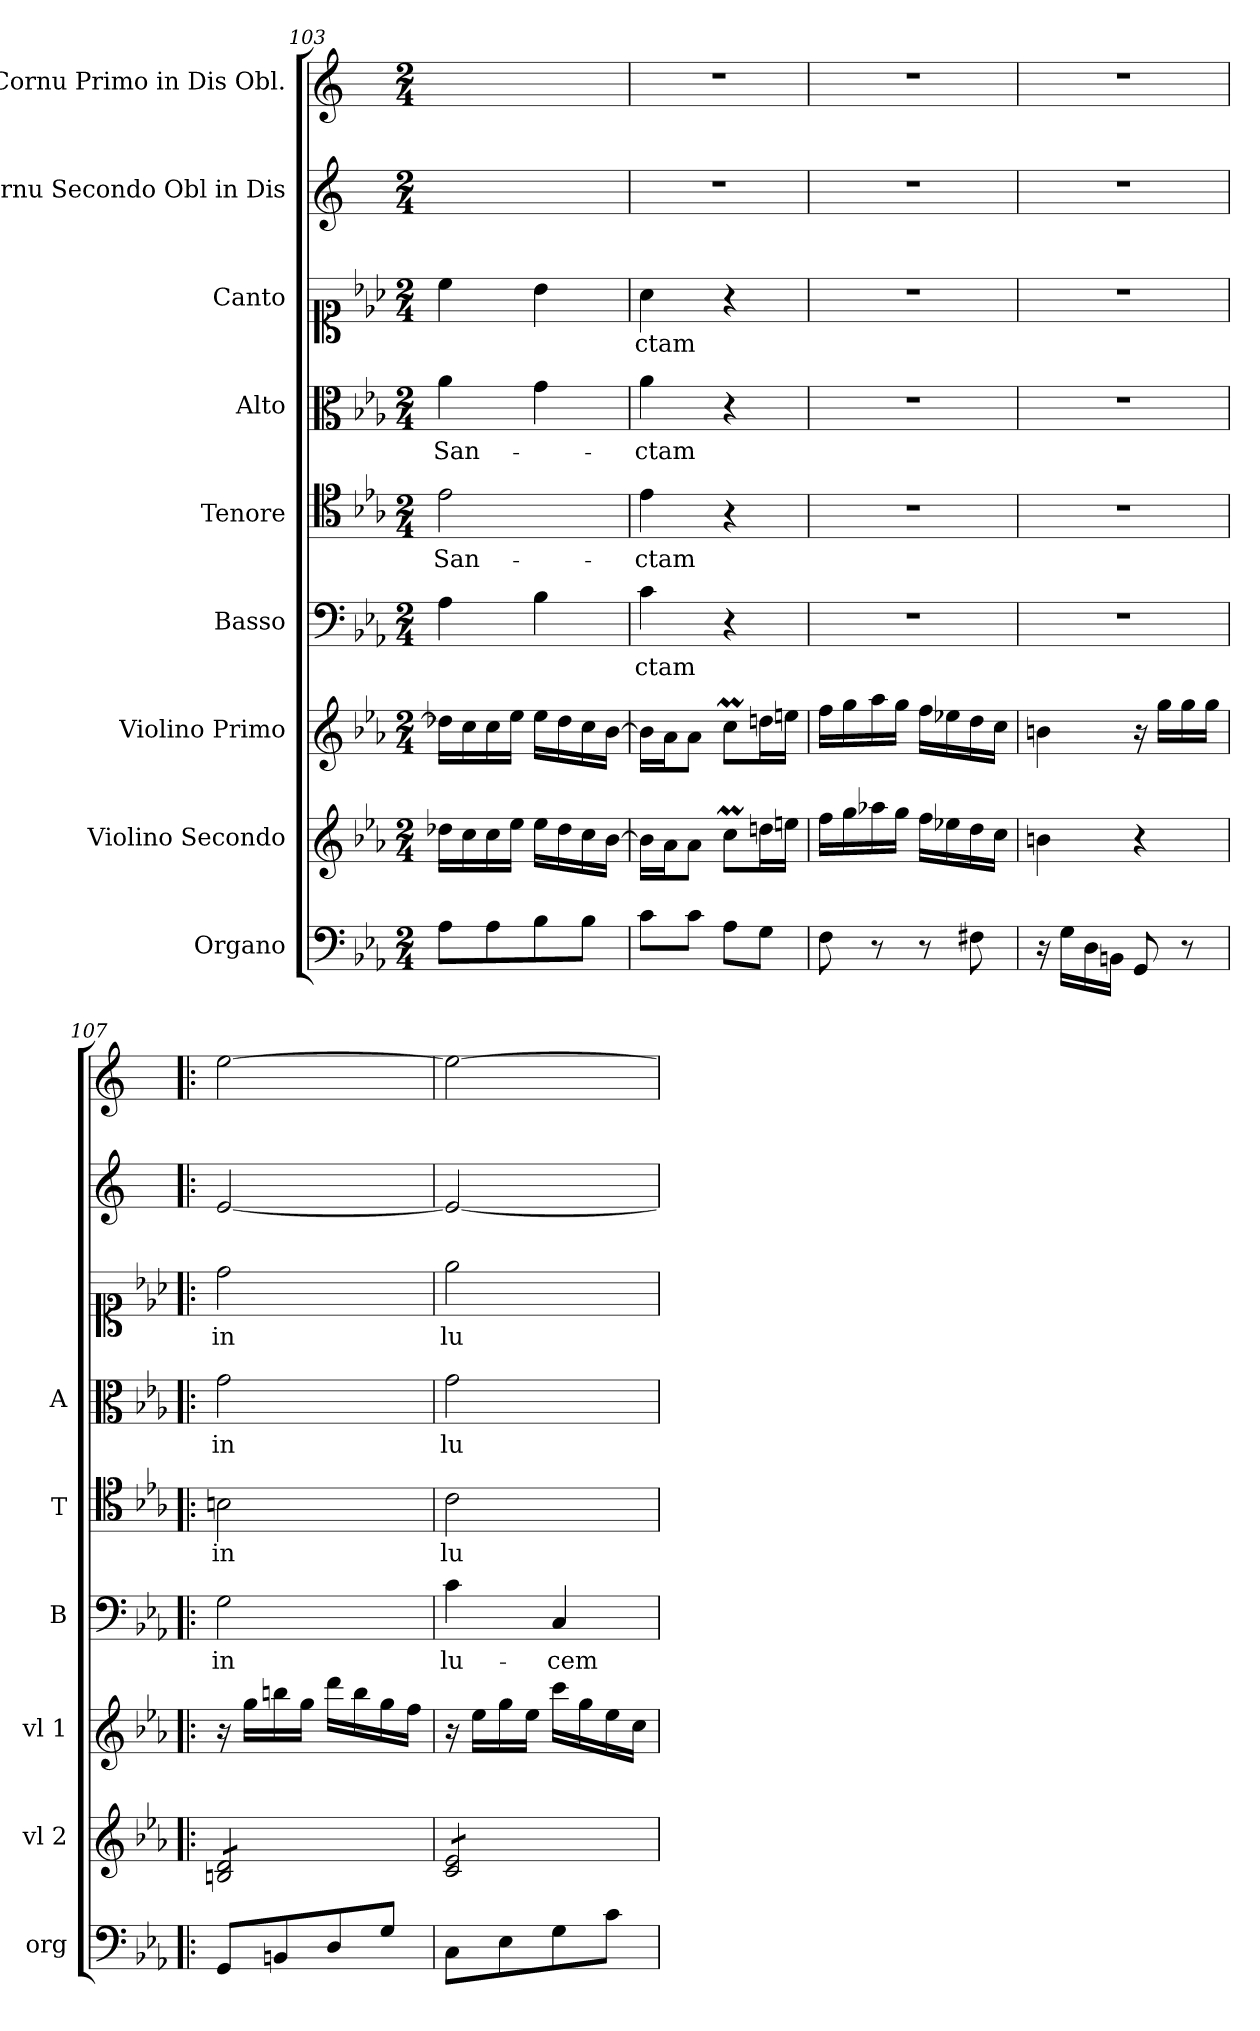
**kern	**kern	**kern	**kern	**text	**kern	**text	**kern	**text	**kern	**text	**kern	**dynam	**kern	**dynam
*part9	*part8	*part7	*part6	*part6	*part5	*part5	*part4	*part4	*part3	*part3	*part2	*part2	*part1	*part1
*staff9	*staff8	*staff7	*staff6	*staff6	*staff5	*staff5	*staff4	*staff4	*staff3	*staff3	*staff2	*staff2	*staff1	*staff1
*I"Organo	*I"Violino Secondo	*I"Violino Primo	*I"Basso	*	*I"Tenore	*	*I"Alto	*	*I"Canto	*	*I"Cornu Secondo Obl in Dis	*	*I"Cornu Primo in Dis Obl.	*
*I'org	*I'vl 2	*I'vl 1	*I'B	*	*I'T	*	*I'A	*	*	*	*	*	*	*
*clefF4	*clefG2	*clefG2	*clefF4	*	*clefC4	*	*clefC3	*	*clefC1	*	*clefG2	*	*clefG2	*
*	*	*	*	*	*	*	*	*	*	*	*ITrd5c9	*	*ITrd5c9	*
*k[b-e-a-]	*k[b-e-a-]	*k[b-e-a-]	*k[b-e-a-]	*	*k[b-e-a-]	*	*k[b-e-a-]	*	*k[b-e-a-]	*	*k[b-e-a-]	*	*k[b-e-a-]	*
*	*	*E-:	*E-:	*	*	*	*E-:	*	*E-:	*	*E-:	*	*E-:	*
*M2/4	*M2/4	*M2/4	*M2/4	*	*M2/4	*	*M2/4	*	*M2/4	*	*M2/4	*	*M2/4	*
=103	=103	=103	=103	=103	=103	=103	=103	=103	=103	=103	=103	=103	=103	=103
8A-\L	16dd-X\LL	16dd-X\LL]	4A-\	.	2e-\	San-	4a-\	San-	4cc\	.	2ryy	.	2ryy	.
.	16cc\	16cc\	.	.	.	.	.	.	.	.	.	.	.	.
8A-\	16cc\	16cc\	.	.	.	.	.	.	.	.	.	.	.	.
.	16ee-\JJ	16ee-\JJ	.	.	.	.	.	.	.	.	.	.	.	.
8B-\	16ee-\LL	16ee-\LL	4B-\	.	.	.	4g\	.	4b-\	.	.	.	.	.
.	16dd-\	16dd-\	.	.	.	.	.	.	.	.	.	.	.	.
8B-\J	16cc\	16cc\	.	.	.	.	.	.	.	.	.	.	.	.
.	[16b-\JJ	[16b-\JJ	.	.	.	.	.	.	.	.	.	.	.	.
=104	=104	=104	=104	=104	=104	=104	=104	=104	=104	=104	=104	=104	=104	=104
8c\L	16b-\LL]	16b-\LL]	4c\	-ctam	4e-\	-ctam	4a-\	-ctam	4a-\	-ctam	2r	.	2r	.
.	16a-\J	16a-\J	.	.	.	.	.	.	.	.	.	.	.	.
8c\J	8a-\J	8a-\J	.	.	.	.	.	.	.	.	.	.	.	.
8A-\L	8ccM\L	8ccM\L	4r	.	4r	.	4r	.	4r	.	.	.	.	.
8G\J	16ddn\L	16ddn\L	.	.	.	.	.	.	.	.	.	.	.	.
.	16een\JJ	16een\JJ	.	.	.	.	.	.	.	.	.	.	.	.
=105	=105	=105	=105	=105	=105	=105	=105	=105	=105	=105	=105	=105	=105	=105
8F\	16ff\LL	16ff\LL	2r	.	2r	.	2r	.	2r	.	2r	.	2r	.
.	16gg\	16gg\	.	.	.	.	.	.	.	.	.	.	.	.
8r	16aa-X\	16aa-\	.	.	.	.	.	.	.	.	.	.	.	.
.	16gg\JJ	16gg\JJ	.	.	.	.	.	.	.	.	.	.	.	.
8r	16ff\LL	16ff\LL	.	.	.	.	.	.	.	.	.	.	.	.
.	16ee-X\	16ee-X\	.	.	.	.	.	.	.	.	.	.	.	.
8F#X\	16dd\	16dd\	.	.	.	.	.	.	.	.	.	.	.	.
.	16cc\JJ	16cc\JJ	.	.	.	.	.	.	.	.	.	.	.	.
=106	=106	=106	=106	=106	=106	=106	=106	=106	=106	=106	=106	=106	=106	=106
16r	4bn\	4bn\	2r	.	2r	.	2r	.	2r	.	2r	.	2r	.
16G\LL	.	.	.	.	.	.	.	.	.	.	.	.	.	.
16D\	.	.	.	.	.	.	.	.	.	.	.	.	.	.
16BBn\JJ	.	.	.	.	.	.	.	.	.	.	.	.	.	.
8GG/	4r	16r	.	.	.	.	.	.	.	.	.	.	.	.
.	.	16gg\LL	.	.	.	.	.	.	.	.	.	.	.	.
8r	.	16gg\	.	.	.	.	.	.	.	.	.	.	.	.
.	.	16gg\JJ	.	.	.	.	.	.	.	.	.	.	.	.
=107!|:	=107!|:	=107!|:	=107!|:	=107!|:	=107!|:	=107!|:	=107!|:	=107!|:	=107!|:	=107!|:	=107!|:	=107!|:	=107!|:	=107!|:
*	*tremolo	*	*	*	*	*	*	*	*	*	*	*	*	*
8GG/L	8Bn/ 8d/L	16r	2G\	in	2Bn\	in	2g\	in	2dd\	in	[>2G/	fortiſsime	[2g\	fortiſsime
.	.	16gg\LL	.	.	.	.	.	.	.	.	.	.	.	.
8BBn/	8Bn/ 8d/	16bbn\	.	.	.	.	.	.	.	.	.	.	.	.
.	.	16gg\JJ	.	.	.	.	.	.	.	.	.	.	.	.
8D/	8Bn/ 8d/	16ddd\LL	.	.	.	.	.	.	.	.	.	.	.	.
.	.	16bb\	.	.	.	.	.	.	.	.	.	.	.	.
8G/J	8Bn/ 8d/J	16gg\	.	.	.	.	.	.	.	.	.	.	.	.
.	.	16ff\JJ	.	.	.	.	.	.	.	.	.	.	.	.
=108	=108	=108	=108	=108	=108	=108	=108	=108	=108	=108	=108	=108	=108	=108
8C\L	8c/ 8e-/L	16r	4c\	lu-	2c\	lu-	2g\	lu-	2ee-\	lu-	2G/_>	.	2g\_	.
.	.	16ee-\LL	.	.	.	.	.	.	.	.	.	.	.	.
8E-\	8c/ 8e-/	16gg\	.	.	.	.	.	.	.	.	.	.	.	.
.	.	16ee-\JJ	.	.	.	.	.	.	.	.	.	.	.	.
8G\	8c/ 8e-/	16ccc\LL	4C/	-cem	.	.	.	.	.	.	.	.	.	.
.	.	16gg\	.	.	.	.	.	.	.	.	.	.	.	.
8c\J	8c/ 8e-/J	16ee-\	.	.	.	.	.	.	.	.	.	.	.	.
*	*Xtremolo	*	*	*	*	*	*	*	*	*	*	*	*	*
.	.	16cc\JJ	.	.	.	.	.	.	.	.	.	.	.	.
=	=	=	=	=	=	=	=	=	=	=	=	=	=	=
*-	*-	*-	*-	*-	*-	*-	*-	*-	*-	*-	*-	*-	*-	*-
